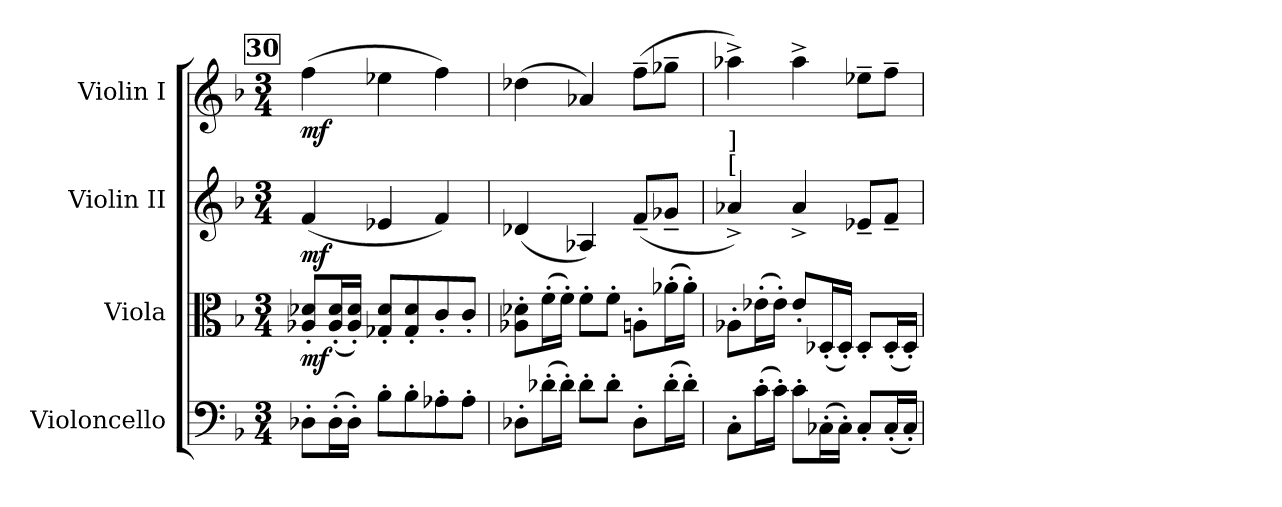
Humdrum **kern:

**kern	**kern	**dynam	**kern	**dynam	**kern	**dynam
*part4	*part3	*part3	*part2	*part2	*part1	*part1
*staff4	*staff3	*staff3	*staff2	*staff2	*staff1	*staff1
*I"Violoncello	*I"Viola	*	*I"Violin II	*	*I"Violin I	*
*I'Vc	*I'Vla	*	*I'Vln	*	*I'Vln	*
*clefF4	*clefC3	*	*clefG2	*	*clefG2	*
*k[b-]	*k[b-]	*	*k[b-]	*	*k[b-]	*
*M3/4	*M3/4	*	*M3/4	*	*M3/4	*
!!LO:REH:place=s1:a:B:fs=14:t=30
=241	=241	=241	=241	=241	=241	=241
!	!	!LO:DY:b	!	!LO:DY:b	!	!LO:DY:b
8D-X'\L	8A-X/' 8d-X/'L	mf	(4f/	mf	(4ff\	mf
(16D-'\L	(16A-/' 16d-/'L	.	.	.	.	.
16D-'\JJ)	16A-/' 16d-/'JJ)	.	.	.	.	.
8B-'\L	8G-X/' 8d-/'L	.	4e-X/	.	4ee-X\	.
8B-'\	8G-/' 8d-/'	.	.	.	.	.
8A-X'\	8c'/	.	4f/)	.	4ff\)	.
8A-'\J	8c'/J	.	.	.	.	.
=242	=242	=242	=242	=242	=242	=242
8D-X'\L	8A-X\' 8d-X\'L	.	(4d-X/	.	(4dd-X\	.
(16d-X'\L	(16f'\L	.	.	.	.	.
16d-'\JJ)	16f'\JJ)	.	.	.	.	.
8d-'\L	8f'\L	.	4A-X/)	.	4a-X/)	.
8d-'\J	8f'\J	.	.	.	.	.
8D-'\L	8An'\L	.	(8f~/L	.	(8ff~\L	.
(16d-'\L	(16a-X'\L	.	8g-X~/J	.	8gg-X~\J	.
16d-'\JJ)	16a-'\JJ)	.	.	.	.	.
=243	=243	=243	=243	=243	=243	=243
!	!	!	!LO:TX:a:t=[	!	!	!
!	!	!	!LO:TX:a:t=]	!	!	!
8C'\L	8A-X'\L	.	4a-X^/)	.	4aa-X^\)	.
(16c'\L	(16e-X'\L	.	.	.	.	.
16c'\JJ)	16e-'\JJ)	.	.	.	.	.
8c'\L	8e-'/L	.	4a-^/	.	4aa-^\	.
(16C-X'\L	(16D-X'/L	.	.	.	.	.
16C-'\JJ)	16D-'/JJ)	.	.	.	.	.
8C-'/L	8D-'/L	.	8e-X~/L	.	8ee-X~\L	.
(16C-'/L	(16D-'/L	.	8f~/J	.	8ff~\J	.
16C-'/JJ)	16D-'/JJ)	.	.	.	.	.
=	=	=	=	=	=	=
*-	*-	*-	*-	*-	*-	*-
